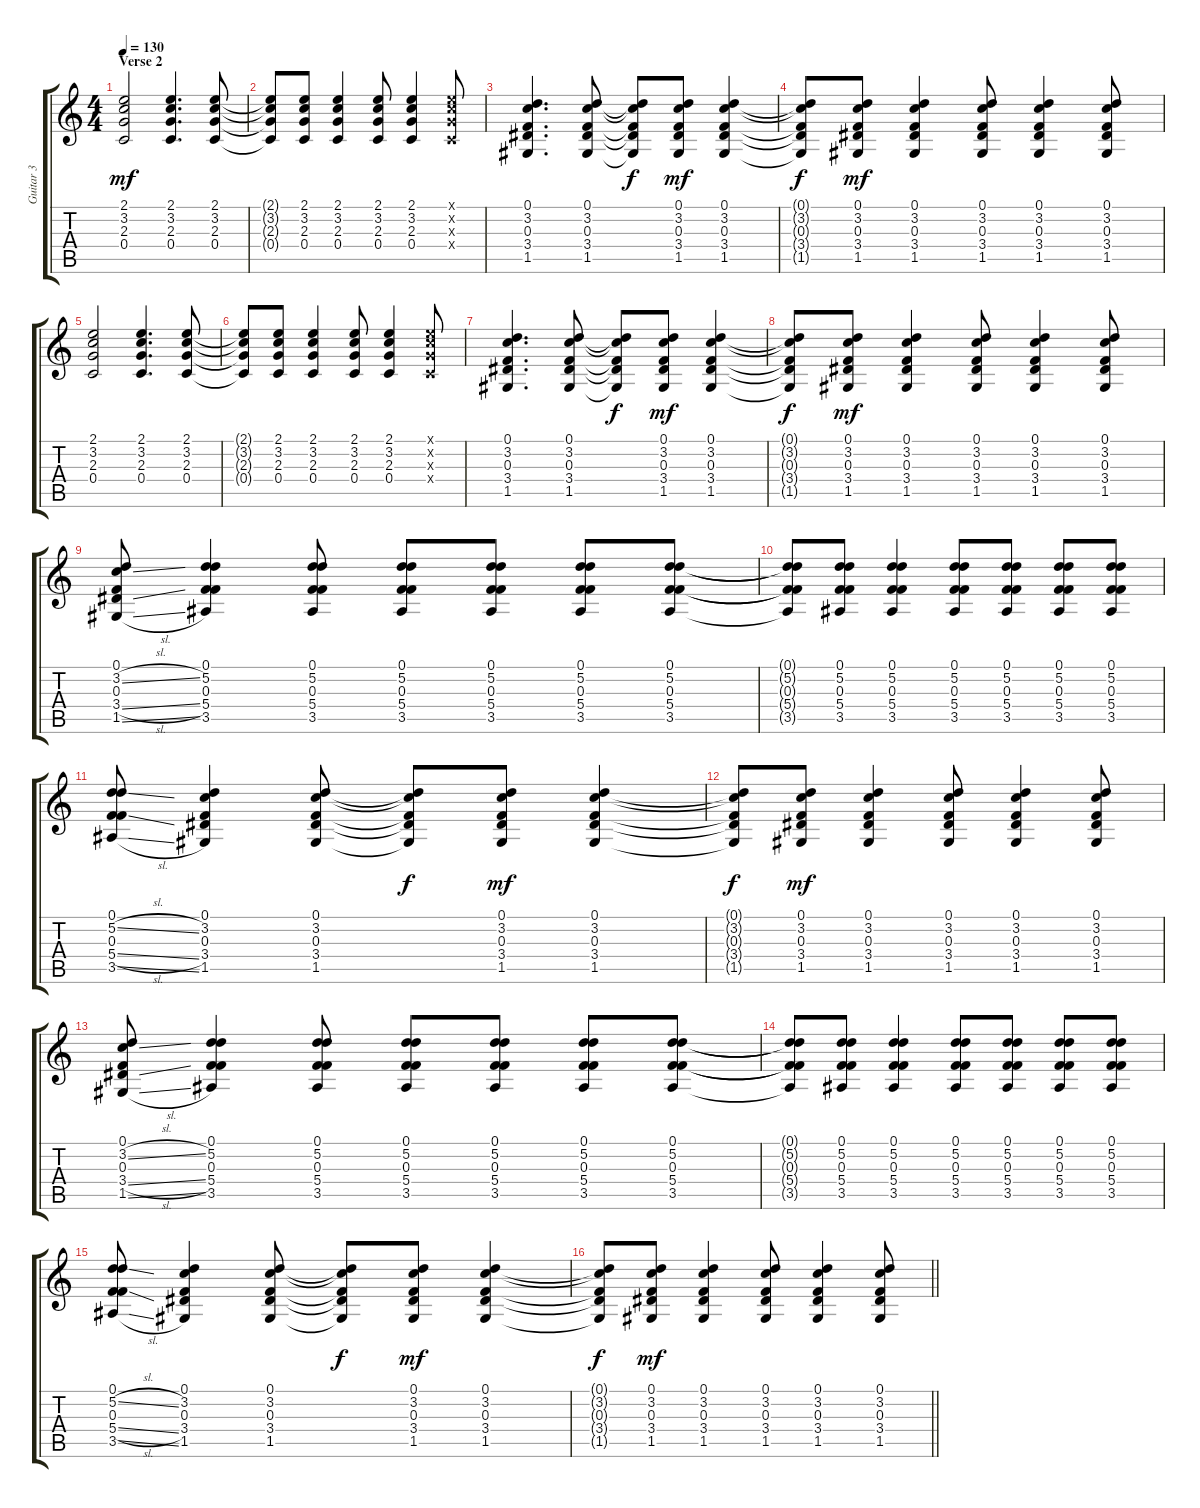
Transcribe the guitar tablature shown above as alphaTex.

\track ("Guitar 3" "Guitar 3") {instrument acousticguitarsteel}
\staff {score tabs}
\tuning (D4 A3 F3 C3 G2 C2) {hide}
\ts (4 4)
\section ("" "Verse 2")
\tempo 130
\clef g2
\ks c
(2.1 3.2 2.3 0.4).2{dy mf} (2.1 3.2 2.3 0.4).4{d} (2.1 3.2 2.3 0.4).8 |
(2.1{t} 3.2{t} 2.3{t} 0.4{t}).8 (2.1 3.2 2.3 0.4).8 (2.1 3.2 2.3 0.4).4 (2.1 3.2 2.3 0.4).8 (2.1 3.2 2.3 0.4).4 (2.1{x} 3.2{x} 2.3{x} 0.4{x}).8 |
(0.1 3.2 0.3 3.4 1.5).4{d} (0.1 3.2 0.3 3.4 1.5).8 (0.1{t} 3.2{t} 0.3{t} 3.4{t} 1.5{t}).8{dy f} (0.1 3.2 0.3 3.4 1.5).8{dy mf} (0.1 3.2 0.3 3.4 1.5).4 |
(0.1{t} 3.2{t} 0.3{t} 3.4{t} 1.5{t}).8{dy f} (0.1 3.2 0.3 3.4 1.5).8{dy mf} (0.1 3.2 0.3 3.4 1.5).4 (0.1 3.2 0.3 3.4 1.5).8 (0.1 3.2 0.3 3.4 1.5).4 (0.1 3.2 0.3 3.4 1.5).8 |
(2.1 3.2 2.3 0.4).2 (2.1 3.2 2.3 0.4).4{d} (2.1 3.2 2.3 0.4).8 |
(2.1{t} 3.2{t} 2.3{t} 0.4{t}).8 (2.1 3.2 2.3 0.4).8 (2.1 3.2 2.3 0.4).4 (2.1 3.2 2.3 0.4).8 (2.1 3.2 2.3 0.4).4 (2.1{x} 3.2{x} 2.3{x} 0.4{x}).8 |
(0.1 3.2 0.3 3.4 1.5).4{d} (0.1 3.2 0.3 3.4 1.5).8 (0.1{t} 3.2{t} 0.3{t} 3.4{t} 1.5{t}).8{dy f} (0.1 3.2 0.3 3.4 1.5).8{dy mf} (0.1 3.2 0.3 3.4 1.5).4 |
(0.1{t} 3.2{t} 0.3{t} 3.4{t} 1.5{t}).8{dy f} (0.1 3.2 0.3 3.4 1.5).8{dy mf} (0.1 3.2 0.3 3.4 1.5).4 (0.1 3.2 0.3 3.4 1.5).8 (0.1 3.2 0.3 3.4 1.5).4 (0.1 3.2 0.3 3.4 1.5).8 |
(0.1 3.2{sl} 0.3 3.4{sl} 1.5{sl}).8 (0.1 5.2 0.3 5.4 3.5).4 (0.1 5.2 0.3 5.4 3.5).8 (0.1 5.2 0.3 5.4 3.5).8 (0.1 5.2 0.3 5.4 3.5).8 (0.1 5.2 0.3 5.4 3.5).8 (0.1 5.2 0.3 5.4 3.5).8 |
(0.1{t} 5.2{t} 0.3{t} 5.4{t} 3.5{t}).8 (0.1 5.2 0.3 5.4 3.5).8 (0.1 5.2 0.3 5.4 3.5).4 (0.1 5.2 0.3 5.4 3.5).8 (0.1 5.2 0.3 5.4 3.5).8 (0.1 5.2 0.3 5.4 3.5).8 (0.1 5.2 0.3 5.4 3.5).8 |
(0.1 5.2{sl} 0.3 5.4{sl} 3.5{sl}).8 (0.1 3.2 0.3 3.4 1.5).4 (0.1 3.2 0.3 3.4 1.5).8 (0.1{t} 3.2{t} 0.3{t} 3.4{t} 1.5{t}).8{dy f} (0.1 3.2 0.3 3.4 1.5).8{dy mf} (0.1 3.2 0.3 3.4 1.5).4 |
(0.1{t} 3.2{t} 0.3{t} 3.4{t} 1.5{t}).8{dy f} (0.1 3.2 0.3 3.4 1.5).8{dy mf} (0.1 3.2 0.3 3.4 1.5).4 (0.1 3.2 0.3 3.4 1.5).8 (0.1 3.2 0.3 3.4 1.5).4 (0.1 3.2 0.3 3.4 1.5).8 |
(0.1 3.2{sl} 0.3 3.4{sl} 1.5{sl}).8 (0.1 5.2 0.3 5.4 3.5).4 (0.1 5.2 0.3 5.4 3.5).8 (0.1 5.2 0.3 5.4 3.5).8 (0.1 5.2 0.3 5.4 3.5).8 (0.1 5.2 0.3 5.4 3.5).8 (0.1 5.2 0.3 5.4 3.5).8 |
(0.1{t} 5.2{t} 0.3{t} 5.4{t} 3.5{t}).8 (0.1 5.2 0.3 5.4 3.5).8 (0.1 5.2 0.3 5.4 3.5).4 (0.1 5.2 0.3 5.4 3.5).8 (0.1 5.2 0.3 5.4 3.5).8 (0.1 5.2 0.3 5.4 3.5).8 (0.1 5.2 0.3 5.4 3.5).8 |
(0.1 5.2{sl} 0.3 5.4{sl} 3.5{sl}).8 (0.1 3.2 0.3 3.4 1.5).4 (0.1 3.2 0.3 3.4 1.5).8 (0.1{t} 3.2{t} 0.3{t} 3.4{t} 1.5{t}).8{dy f} (0.1 3.2 0.3 3.4 1.5).8{dy mf} (0.1 3.2 0.3 3.4 1.5).4 |
\barLineRight lightlight
(0.1{t} 3.2{t} 0.3{t} 3.4{t} 1.5{t}).8{dy f} (0.1 3.2 0.3 3.4 1.5).8{dy mf} (0.1 3.2 0.3 3.4 1.5).4 (0.1 3.2 0.3 3.4 1.5).8 (0.1 3.2 0.3 3.4 1.5).4 (0.1 3.2 0.3 3.4 1.5).8
